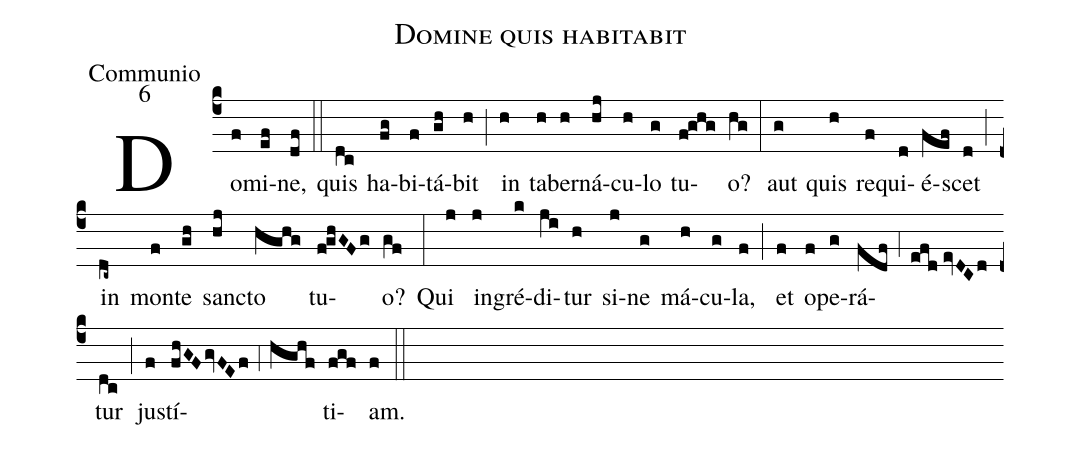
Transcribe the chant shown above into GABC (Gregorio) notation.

name:Domine quis habitabit;
office-part:Communio;
mode:6;
%%
(c4) Do(f)mi(ef)ne,(df) (::) quis(dc) ha(fg)bi(f)tá(gh)bit(h) (;) in(h) ta(h)ber(h)ná(hj)cu(h)lo(g) tu(f!ghg)o?(hg) (:) aut(g) quis(h) re(f)qui(d)é(fef)scet(d) (;) in(dc~) mon(f)te(gh) san(hj)cto(hghg) tu(f!ghGFg)o?(gf) (:) Qui(j) in(j)gré(k)di(ji)tur(h) si(j)ne(g) má(h)cu(g)la,(f) (;) et(f) o(f)pe(g)rá(fdf;4efd//evDCd)tur(dc) (;) ju(f)stí(fhGF/gvFEf;4hghf)ti(fgf)am.(f) (::)
